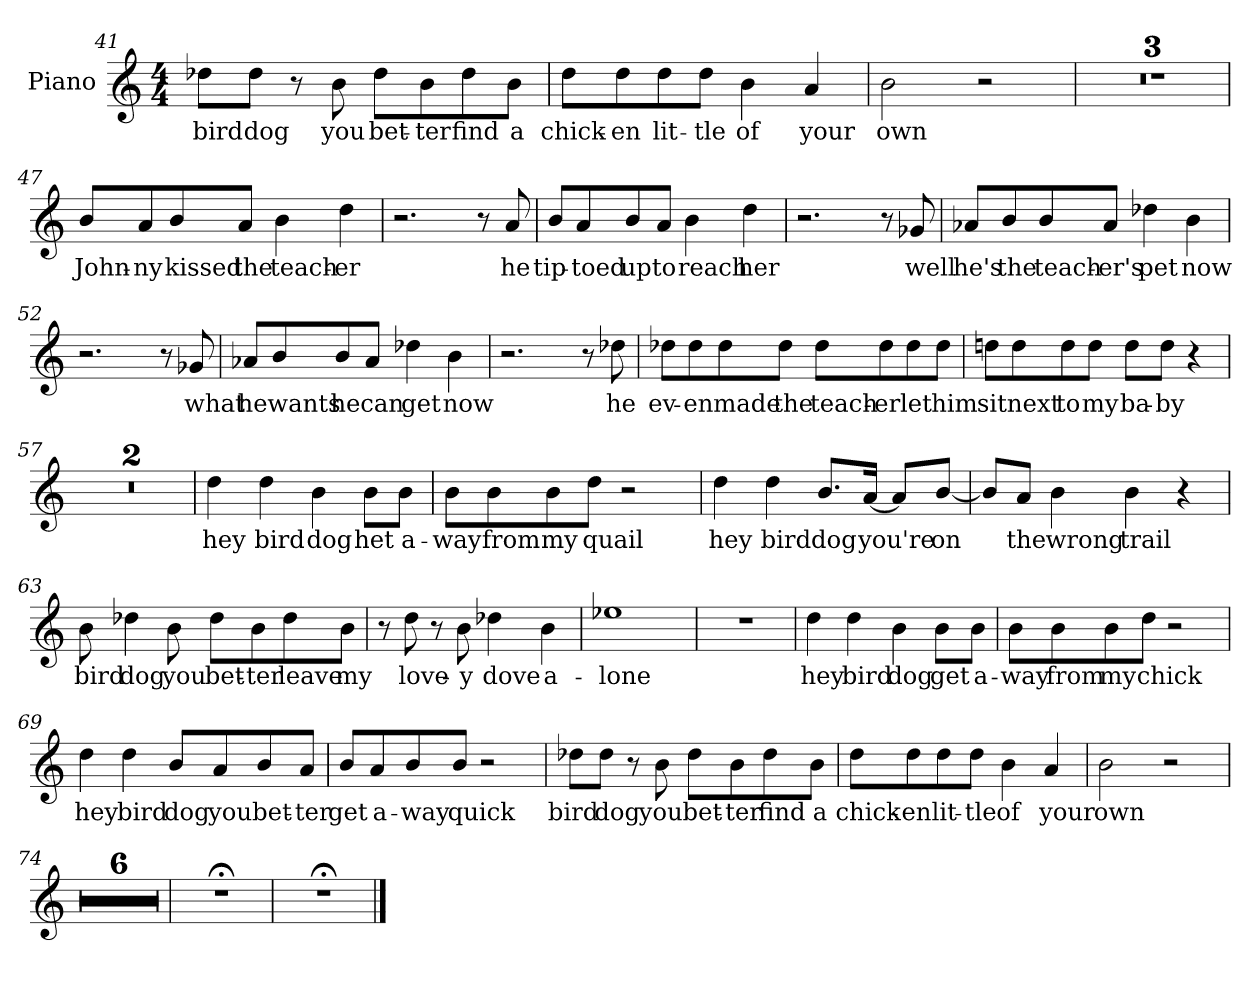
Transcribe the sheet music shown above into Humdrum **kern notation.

**kern	**text
*part1	*part1
*staff1	*staff1
*I"Piano	*
*I'Pno.	*
!!LO:PB:g=z
*clefG2	*
*k[]	*
*M4/4	*
=41	=41
!	!LO:LY:b
8dd-X\L	bird
!	!LO:LY:b
8dd-\J	dog
8r	.
!	!LO:LY:b
8b\	you
!	!LO:LY:b
8dd-\L	bet-
!	!LO:LY:b
8b\	-ter
!	!LO:LY:b
8dd-\	find
!	!LO:LY:b
8b\J	a
=42	=42
!	!LO:LY:b
8dd\L	chick-
!	!LO:LY:b
8dd\	-en
!	!LO:LY:b
8dd\	lit-
!	!LO:LY:b
8dd\J	-tle
!	!LO:LY:b
4b\	of
!	!LO:LY:b
4a/	your
=43	=43
!	!LO:LY:b
2b\	own
2r	.
=44	=44
1r	.
=45	=45
1r	.
=46	=46
1r	.
!!LO:PB:g=z
=47	=47
!	!LO:LY:b
8b/L	John-
!	!LO:LY:b
8a/	-ny
!	!LO:LY:b
8b/	kissed
!	!LO:LY:b
8a/J	the
!	!LO:LY:b
4b\	teach-
!	!LO:LY:b
4dd\	-er
=48	=48
2.r	.
8r	.
!	!LO:LY:b
8a/	he
=49	=49
!	!LO:LY:b
8b/L	tip-
!	!LO:LY:b
8a/	-toed
!	!LO:LY:b
8b/	up
!	!LO:LY:b
8a/J	to
!	!LO:LY:b
4b\	reach
!	!LO:LY:b
4dd\	her
=50	=50
2.r	.
8r	.
!	!LO:LY:b
8g-X/	well
!!LO:LB:g=z
=51	=51
!	!LO:LY:b
8a-X/L	he's
!	!LO:LY:b
8b/	the
!	!LO:LY:b
8b/	teach-
!	!LO:LY:b
8a-/J	-er's
!	!LO:LY:b
4dd-X\	pet
!	!LO:LY:b
4b\	now
=52	=52
2.r	.
8r	.
!	!LO:LY:b
8g-X/	what
=53	=53
!	!LO:LY:b
8a-X/L	he
!	!LO:LY:b
8b/	wants
!	!LO:LY:b
8b/	he
!	!LO:LY:b
8a-/J	can
!	!LO:LY:b
4dd-X\	get
!	!LO:LY:b
4b\	now
=54	=54
2.r	.
8r	.
!	!LO:LY:b
8dd-X\	he
!!LO:LB:g=z
=55	=55
!	!LO:LY:b
8dd-X\L	ev-
!	!LO:LY:b
8dd-\	-en
!	!LO:LY:b
8dd-\	made
!	!LO:LY:b
8dd-\J	the
!	!LO:LY:b
8dd-\L	teach-
!	!LO:LY:b
8dd-\	-er
!	!LO:LY:b
8dd-\	let
!	!LO:LY:b
8dd-\J	him
=56	=56
!	!LO:LY:b
8ddn\L	sit
!	!LO:LY:b
8dd\	next
!	!LO:LY:b
8dd\	to
!	!LO:LY:b
8dd\J	my
!	!LO:LY:b
8dd\L	ba-
!	!LO:LY:b
8dd\J	-by
4r	.
=57	=57
1r	.
=58	=58
1r	.
!!LO:LB:g=z
=59	=59
!	!LO:LY:b
4dd\	hey
!	!LO:LY:b
4dd\	bird
!	!LO:LY:b
4b\	dog
!	!LO:LY:b
8b\L	het
!	!LO:LY:b
8b\J	a-
=60	=60
!	!LO:LY:b
8b\L	-way
!	!LO:LY:b
8b\	from
!	!LO:LY:b
8b\	my
!	!LO:LY:b
8dd\J	quail
2r	.
=61	=61
!	!LO:LY:b
4dd\	hey
!	!LO:LY:b
4dd\	bird
!	!LO:LY:b
8.b/L	dog
!	!LO:LY:b
[16a/Jk	you're
8a/L]	.
!	!LO:LY:b
[8b/J	on
=62	=62
8b/L]	.
!	!LO:LY:b
8a/J	the
!	!LO:LY:b
4b\	wrong
!	!LO:LY:b
4b\	trail
4r	.
!!LO:LB:g=z
=63	=63
!	!LO:LY:b
8b\	bird
!	!LO:LY:b
4dd-X\	dog
!	!LO:LY:b
8b\	you
!	!LO:LY:b
8dd-\L	bet-
!	!LO:LY:b
8b\	-ter
!	!LO:LY:b
8dd-\	leave
!	!LO:LY:b
8b\J	my
=64	=64
8r	.
!	!LO:LY:b
8dd\	love-
8r	.
!	!LO:LY:b
8b\	-y
!	!LO:LY:b
4dd-X\	dove
!	!LO:LY:b
4b\	a-
=65	=65
!	!LO:LY:b
1ee-X	-lone
=66	=66
1r	.
=67	=67
!	!LO:LY:b
4dd\	hey
!	!LO:LY:b
4dd\	bird
!	!LO:LY:b
4b\	dog
!	!LO:LY:b
8b\L	get
!	!LO:LY:b
8b\J	a-
!!LO:LB:g=z
=68	=68
!	!LO:LY:b
8b\L	-way
!	!LO:LY:b
8b\	from
!	!LO:LY:b
8b\	my
!	!LO:LY:b
8dd\J	chick
2r	.
=69	=69
!	!LO:LY:b
4dd\	hey
!	!LO:LY:b
4dd\	bird
!	!LO:LY:b
8b/L	dog
!	!LO:LY:b
8a/	you
!	!LO:LY:b
8b/	bet-
!	!LO:LY:b
8a/J	-ter
=70	=70
!	!LO:LY:b
8b/L	get
!	!LO:LY:b
8a/	a-
!	!LO:LY:b
8b/	-way
!	!LO:LY:b
8b/J	quick
2r	.
!!LO:LB:g=z
=71	=71
!	!LO:LY:b
8dd-X\L	bird
!	!LO:LY:b
8dd-\J	dog
8r	.
!	!LO:LY:b
8b\	you
!	!LO:LY:b
8dd-\L	bet-
!	!LO:LY:b
8b\	-ter
!	!LO:LY:b
8dd-\	find
!	!LO:LY:b
8b\J	a
=72	=72
!	!LO:LY:b
8dd\L	chick-
!	!LO:LY:b
8dd\	-en
!	!LO:LY:b
8dd\	lit-
!	!LO:LY:b
8dd\J	-tle
!	!LO:LY:b
4b\	of
!	!LO:LY:b
4a/	your
=73	=73
!	!LO:LY:b
2b\	own
2r	.
=74	=74
1r	.
=75	=75
1r	.
=76	=76
1r	.
=77	=77
1r	.
=78	=78
1r	.
!!LO:LB:g=z
=79	=79
1r	.
=79X1	=79X1
1r;<	.
=79X2	=79X2
1r;<	.
==	==
*-	*-
